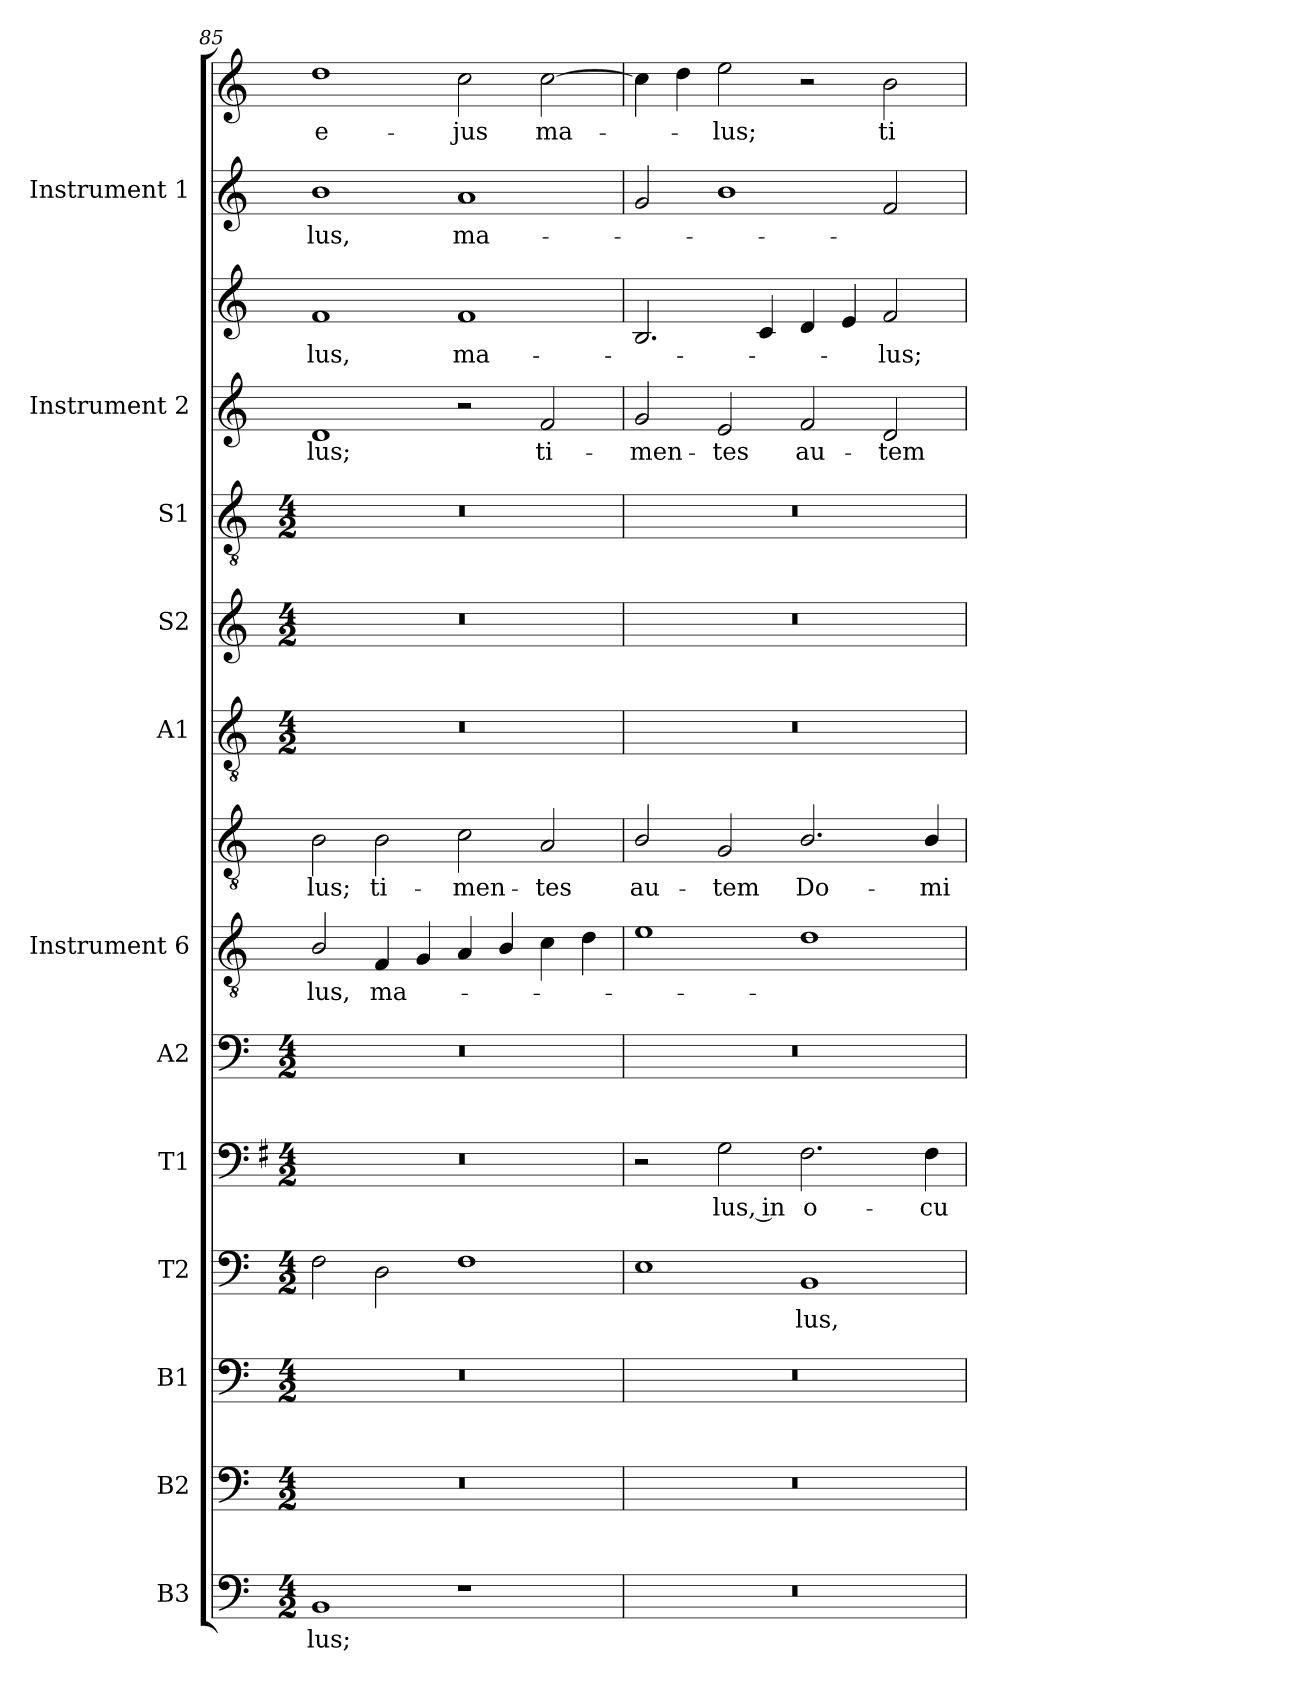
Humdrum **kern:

**kern	**text	**kern	**kern	**kern	**text	**kern	**text	**kern	**kern	**text	**kern	**text	**kern	**kern	**kern	**kern	**text	**kern	**text	**kern	**text	**kern	**text
*part12	*part12	*part11	*part10	*part9	*part9	*part8	*part8	*part7	*part6	*part6	*part6	*part6	*part5	*part4	*part3	*part2	*part2	*part2	*part2	*part1	*part1	*part1	*part1
*staff15	*staff15	*staff14	*staff13	*staff12	*staff12	*staff11	*staff11	*staff10	*staff9	*staff9	*staff8	*staff8	*staff7	*staff6	*staff5	*staff4	*staff4	*staff3	*staff3	*staff2	*staff2	*staff1	*staff1
*I"B3	*	*I"B2	*I"B1	*I"T2	*	*I"T1	*	*I"A2	*I"Instrument 6	*	*	*	*I"A1	*I"S2	*I"S1	*I"Instrument 2	*	*	*	*I"Instrument 1	*	*	*
*clefF4	*	*clefF4	*clefF4	*clefF4	*	*clefF4	*	*clefF4	*clefGv2	*	*clefGv2	*	*clefGv2	*clefG2	*clefGv2	*clefG2	*	*clefG2	*	*clefG2	*	*clefG2	*
*	*	*	*	*	*	*k[f#]	*	*	*	*	*	*	*k[]	*	*	*	*	*	*	*k[]	*	*k[]	*
*	*	*	*	*	*	*G:	*	*	*	*	*	*	*C:	*	*	*	*	*	*	*C:	*	*C:	*
*M4/2	*	*M4/2	*M4/2	*M4/2	*	*M4/2	*	*M4/2	*	*	*	*	*M4/2	*M4/2	*M4/2	*	*	*	*	*	*	*	*
=85	=85	=85	=85	=85	=85	=85	=85	=85	=85	=85	=85	=85	=85	=85	=85	=85	=85	=85	=85	=85	=85	=85	=85
!	!LO:LY:b:cj	!	!	!	!	!	!	!	!	!LO:LY:b:cj	!	!LO:LY:b:cj	!	!	!	!	!LO:LY:b:cj	!	!LO:LY:b:cj	!	!LO:LY:b:cj	!	!LO:LY:b:rj
1BB	-lus;	0r	0r	2F\	.	0r	.	0r	2B/	-lus,	2B\	-lus;	0r	0r	0r	1d	-lus;	1f	-lus,	1b	lus,	1dd	-e-
!	!	!	!	!	!	!	!	!	!	!LO:LY:b:cj	!	!LO:LY:b:rj	!	!	!	!	!	!	!	!	!	!	!
.	.	.	.	2D\	.	.	.	.	4F/	ma-	2B\	ti-	.	.	.	.	.	.	.	.	.	.	.
.	.	.	.	.	.	.	.	.	4G/	.	.	.	.	.	.	.	.	.	.	.	.	.	.
!	!	!	!	!	!	!	!	!	!	!	!	!LO:LY:b:cj	!	!	!	!	!	!	!LO:LY:b:rj	!	!LO:LY:b:rj	!	!LO:LY:b:cj
1r	.	.	.	1F	.	.	.	.	4A/	.	2c\	-men-	.	.	.	2r	.	1f	ma-	1a	ma-	2cc\	-jus
.	.	.	.	.	.	.	.	.	4B/	.	.	.	.	.	.	.	.	.	.	.	.	.	.
!	!	!	!	!	!	!	!	!	!	!	!	!LO:LY:b:cj	!	!	!	!	!LO:LY:b:rj	!	!	!	!	!	!LO:LY:b:cj
.	.	.	.	.	.	.	.	.	4c\	.	2A/	-tes	.	.	.	2f/	ti-	.	.	.	.	[<2cc\	ma-
.	.	.	.	.	.	.	.	.	4d\	.	.	.	.	.	.	.	.	.	.	.	.	.	.
=86	=86	=86	=86	=86	=86	=86	=86	=86	=86	=86	=86	=86	=86	=86	=86	=86	=86	=86	=86	=86	=86	=86	=86
!	!	!	!	!	!	!	!	!	!	!	!	!LO:LY:b:rj	!	!	!	!	!LO:LY:b:cj	!	!	!	!	!	!
0r	.	0r	0r	1E	.	2r	.	0r	1e	.	2B/	au-	0r	0r	0r	2g/	-men-	2.B/	.	2g/	.	4cc\]	.
.	.	.	.	.	.	.	.	.	.	.	.	.	.	.	.	.	.	.	.	.	.	4dd\	.
!	!	!	!	!	!	!	!LO:LY:b:rj	!	!	!	!	!LO:LY:b:cj	!	!	!	!	!LO:LY:b:cj	!	!	!	!	!	!LO:LY:b:cj
.	.	.	.	.	.	2G\	-lus, in	.	.	.	2G/	-tem	.	.	.	2e/	-tes	.	.	1b	.	2ee\	-lus;
.	.	.	.	.	.	.	.	.	.	.	.	.	.	.	.	.	.	4c/	.	.	.	.	.
!	!	!	!	!	!LO:LY:b:cj	!	!LO:LY:b:rj	!	!	!	!	!LO:LY:b:rj	!	!	!	!	!LO:LY:b:rj	!	!	!	!	!	!
.	.	.	.	1BB	-lus,	2.F#\	o-	.	1d	.	2.B/	Do-	.	.	.	2f/	au-	4d/	.	.	.	2r	.
.	.	.	.	.	.	.	.	.	.	.	.	.	.	.	.	.	.	4e/	.	.	.	.	.
!	!	!	!	!	!	!	!	!	!	!	!	!	!	!	!	!	!LO:LY:b:cj	!	!LO:LY:b:cj	!	!	!	!LO:LY:b:rj
.	.	.	.	.	.	.	.	.	.	.	.	.	.	.	.	2d/	-tem	2f/	lus;	2f/	.	2b\	ti-
!	!	!	!	!	!	!	!LO:LY:b:rj	!	!	!	!	!LO:LY:b:rj	!	!	!	!	!	!	!	!	!	!	!
.	.	.	.	.	.	4F#\	-cu-	.	.	.	4B/	-mi-	.	.	.	.	.	.	.	.	.	.	.
=	=	=	=	=	=	=	=	=	=	=	=	=	=	=	=	=	=	=	=	=	=	=	=
*-	*-	*-	*-	*-	*-	*-	*-	*-	*-	*-	*-	*-	*-	*-	*-	*-	*-	*-	*-	*-	*-	*-	*-
